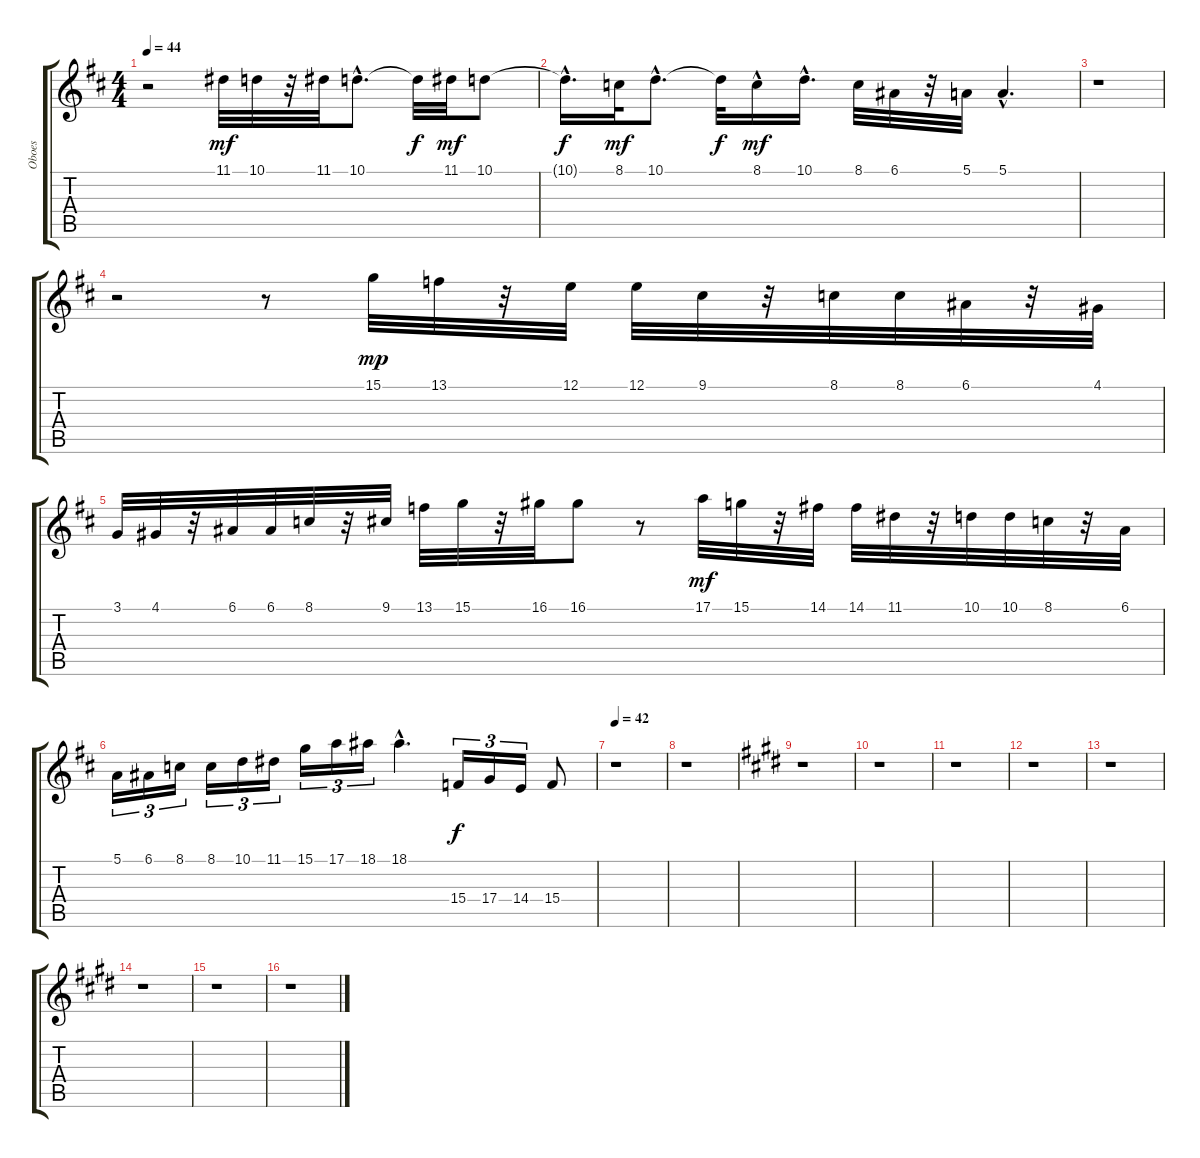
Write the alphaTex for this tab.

\track ("Oboes" "Oboes") {instrument oboe}
\staff {score tabs}
\tuning (E4 B3 G3 D3 A2 E2) {hide}
\ts (4 4)
\tempo 44
\clef g2
\ks d
r.2{dy mp} 11.1.32{dy mf} 10.1.32 r.32 11.1.32 10.1{hac}.8{d} 10.1{t}.32{dy f} 11.1.32{dy mf} 10.1.8 |
10.1{hac t}.16{d dy f} 8.1.32{dy mf} 10.1{hac}.8{d} 10.1{t}.32{dy f} 8.1{hac}.16{dy mf} 10.1{hac}.16{d} 8.1.32 6.1.32 r.32 5.1.32 5.1{hac}.4{d} |
r.1 |
r.2 r.8 15.1.32{dy mp} 13.1.32 r.32 12.1.32 12.1.32 9.1.32 r.32 8.1.32 8.1.32 6.1.32 r.32 4.1.32 |
3.1.32 4.1.32 r.32 6.1.32 6.1.32 8.1.32 r.32 9.1.32 13.1.32 15.1.32 r.32 16.1.32 16.1.8 r.8 17.1.32{dy mf} 15.1.32 r.32 14.1.32 14.1.32 11.1.32 r.32 10.1.32 10.1.32 8.1.32 r.32 6.1.32 |
5.1.16{tu (3 2)} 6.1.16{tu (3 2)} 8.1.16{tu (3 2)} 8.1.16{tu (3 2)} 10.1.16{tu (3 2)} 11.1.16{tu (3 2)} 15.1.16{tu (3 2)} 17.1.16{tu (3 2)} 18.1.16{tu (3 2)} 18.1{hac}.4{d} 15.4.16{tu (3 2) dy f} 17.4.16{tu (3 2)} 14.4.16{tu (3 2)} 15.4.8 |
\tempo 42
r.1 |
r.1 |
\ks e
r.1 |
r.1 |
r.1 |
r.1 |
r.1 |
r.1 |
r.1 |
r.1
